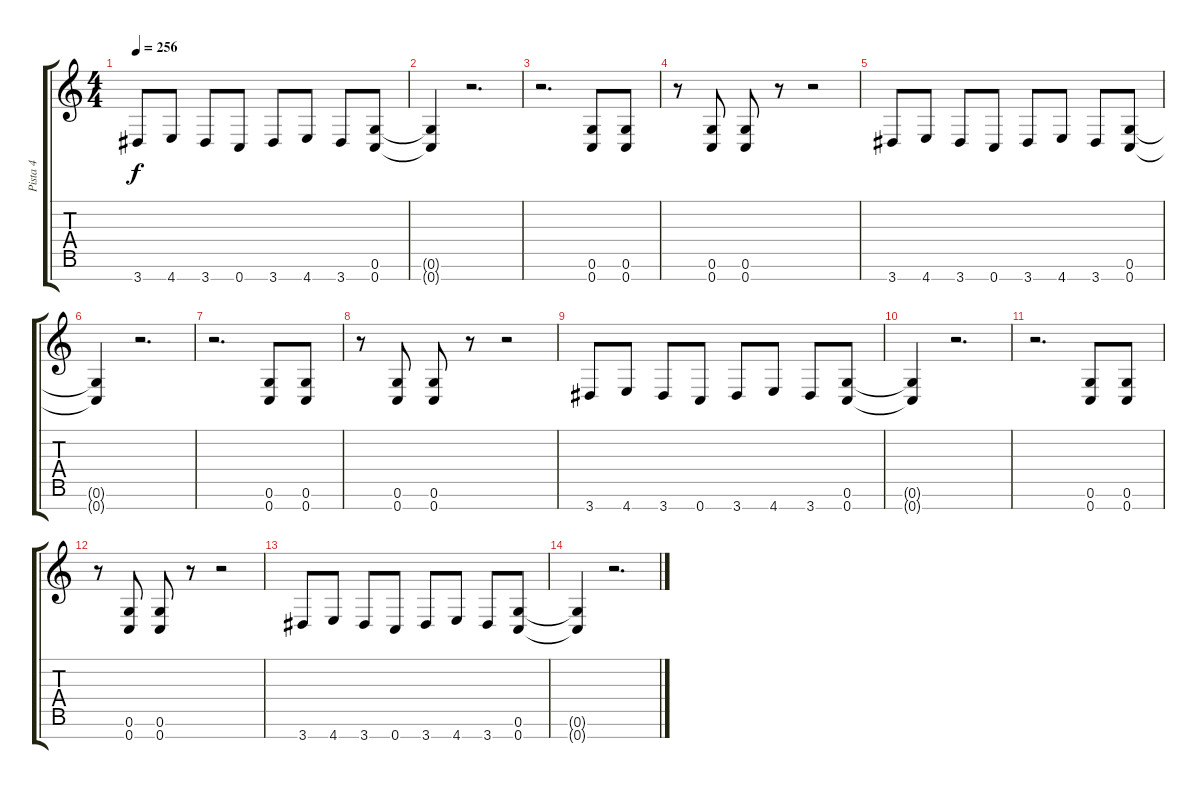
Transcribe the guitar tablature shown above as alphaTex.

\track ("Pista 4" "Pista 4") {instrument overdrivenguitar}
\staff {score tabs}
\tuning (E4 B3 G3 D3 C3 G2 C2) {hide}
\ts (4 4)
\tempo 256
\clef g2
\ks c
3.7.8{dy f instrument overdrivenguitar} 4.7.8 3.7.8 0.7.8 3.7.8 4.7.8 3.7.8 (0.6 0.7).8 |
(0.6{t} 0.7{t}).4 r.2{d} |
r.2{d} (0.6 0.7).8 (0.6 0.7).8 |
r.8 (0.6 0.7).8 (0.6 0.7).8 r.8 r.2 |
3.7.8 4.7.8 3.7.8 0.7.8 3.7.8 4.7.8 3.7.8 (0.6 0.7).8 |
(0.6{t} 0.7{t}).4 r.2{d} |
r.2{d} (0.6 0.7).8 (0.6 0.7).8 |
r.8 (0.6 0.7).8 (0.6 0.7).8 r.8 r.2 |
3.7.8 4.7.8 3.7.8 0.7.8 3.7.8 4.7.8 3.7.8 (0.6 0.7).8 |
(0.6{t} 0.7{t}).4 r.2{d} |
r.2{d} (0.6 0.7).8 (0.6 0.7).8 |
r.8 (0.6 0.7).8 (0.6 0.7).8 r.8 r.2 |
3.7.8 4.7.8 3.7.8 0.7.8 3.7.8 4.7.8 3.7.8 (0.6 0.7).8 |
(0.6{t} 0.7{t}).4 r.2{d}
